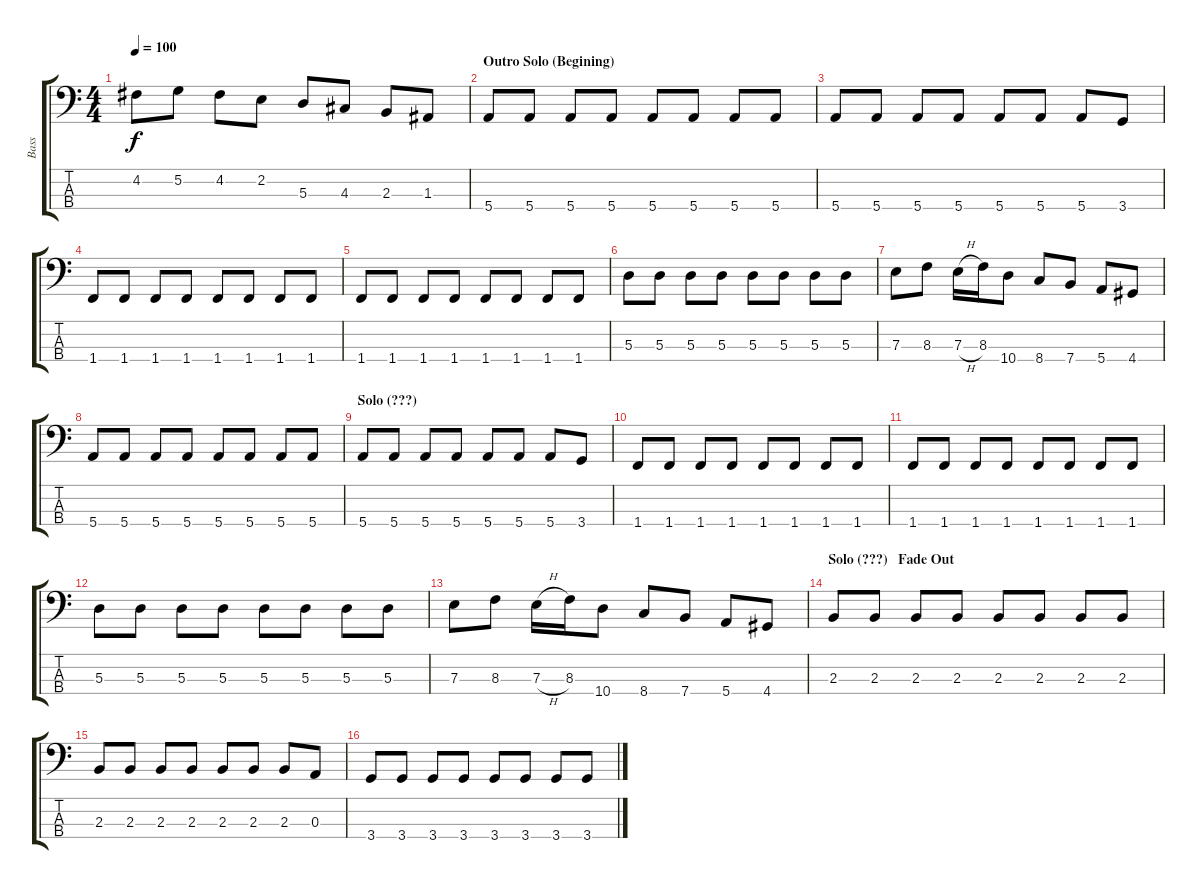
\track ("Bass" "Bass") {instrument electricbasspick}
\staff {score tabs}
\tuning (G2 D2 A1 E1) {hide}
\ts (4 4)
\tempo 100
\clef f4
\ks c
4.2.8{dy f} 5.2.8 4.2.8 2.2.8 5.3.8 4.3.8 2.3.8 1.3.8 |
\section ("" "Outro Solo (Begining)")
5.4.8 5.4.8 5.4.8 5.4.8 5.4.8 5.4.8 5.4.8 5.4.8 |
5.4.8 5.4.8 5.4.8 5.4.8 5.4.8 5.4.8 5.4.8 3.4.8 |
1.4.8 1.4.8 1.4.8 1.4.8 1.4.8 1.4.8 1.4.8 1.4.8 |
1.4.8 1.4.8 1.4.8 1.4.8 1.4.8 1.4.8 1.4.8 1.4.8 |
5.3.8 5.3.8 5.3.8 5.3.8 5.3.8 5.3.8 5.3.8 5.3.8 |
7.3.8 8.3.8 7.3{h}.16 8.3.16 10.4.8 8.4.8 7.4.8 5.4.8 4.4.8 |
5.4.8 5.4.8 5.4.8 5.4.8 5.4.8 5.4.8 5.4.8 5.4.8 |
\section ("" "Solo (???)")
5.4.8 5.4.8 5.4.8 5.4.8 5.4.8 5.4.8 5.4.8 3.4.8 |
1.4.8 1.4.8 1.4.8 1.4.8 1.4.8 1.4.8 1.4.8 1.4.8 |
1.4.8 1.4.8 1.4.8 1.4.8 1.4.8 1.4.8 1.4.8 1.4.8 |
5.3.8 5.3.8 5.3.8 5.3.8 5.3.8 5.3.8 5.3.8 5.3.8 |
7.3.8 8.3.8 7.3{h}.16 8.3.16 10.4.8 8.4.8 7.4.8 5.4.8 4.4.8 |
\section ("" "Solo (???)   Fade Out")
2.3.8 2.3.8 2.3.8 2.3.8 2.3.8 2.3.8 2.3.8 2.3.8 |
2.3.8 2.3.8 2.3.8 2.3.8 2.3.8 2.3.8 2.3.8 0.3.8 |
3.4.8 3.4.8 3.4.8 3.4.8 3.4.8 3.4.8 3.4.8 3.4.8
